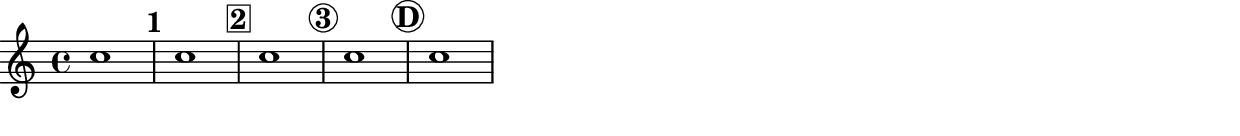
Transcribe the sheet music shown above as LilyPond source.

%% Generated by lilypond-book
%% Options: [exampleindent=10.16\mm,indent=0\mm,line-width=160\mm,paper-height=845.047\pt,paper-width=597.508\pt,papersize='(cons (* 597.508 pt) (* 845.047 pt)),quote]
\include "lilypond-book-preamble.ly"


% ****************************************************************
% Start cut-&-pastable-section
% ****************************************************************

#(ly:set-option 'eps-box-padding 3.000000)



\paper {
  #(set-paper-size '(cons (* 597.508 pt) (* 845.047 pt)))
  indent = 0\mm
  line-width = 160\mm
  % offset the left padding, also add 1mm as lilypond creates cropped
  % images with a little space on the right
  line-width = #(- line-width (* mm  3.000000) (* mm 1))
  line-width = 160\mm - 2.0 * 10.16\mm
  % offset the left padding, also add 1mm as lilypond creates cropped
  % images with a little space on the right
  line-width = #(- line-width (* mm  3.000000) (* mm 1))
}

\layout {
  
}




% ****************************************************************
% ly snippet:
% ****************************************************************
\sourcefileline 4048
\relative c'' {
  \set Score.rehearsalMarkFormatter = #format-mark-numbers
  c1 \mark \default
  c1 \mark \default
  \set Score.rehearsalMarkFormatter = #format-mark-box-numbers
  c1 \mark \default
  \set Score.rehearsalMarkFormatter = #format-mark-circle-numbers
  c1 \mark \default
  \set Score.rehearsalMarkFormatter = #format-mark-circle-letters
  c1
}


% ****************************************************************
% end ly snippet
% ****************************************************************
